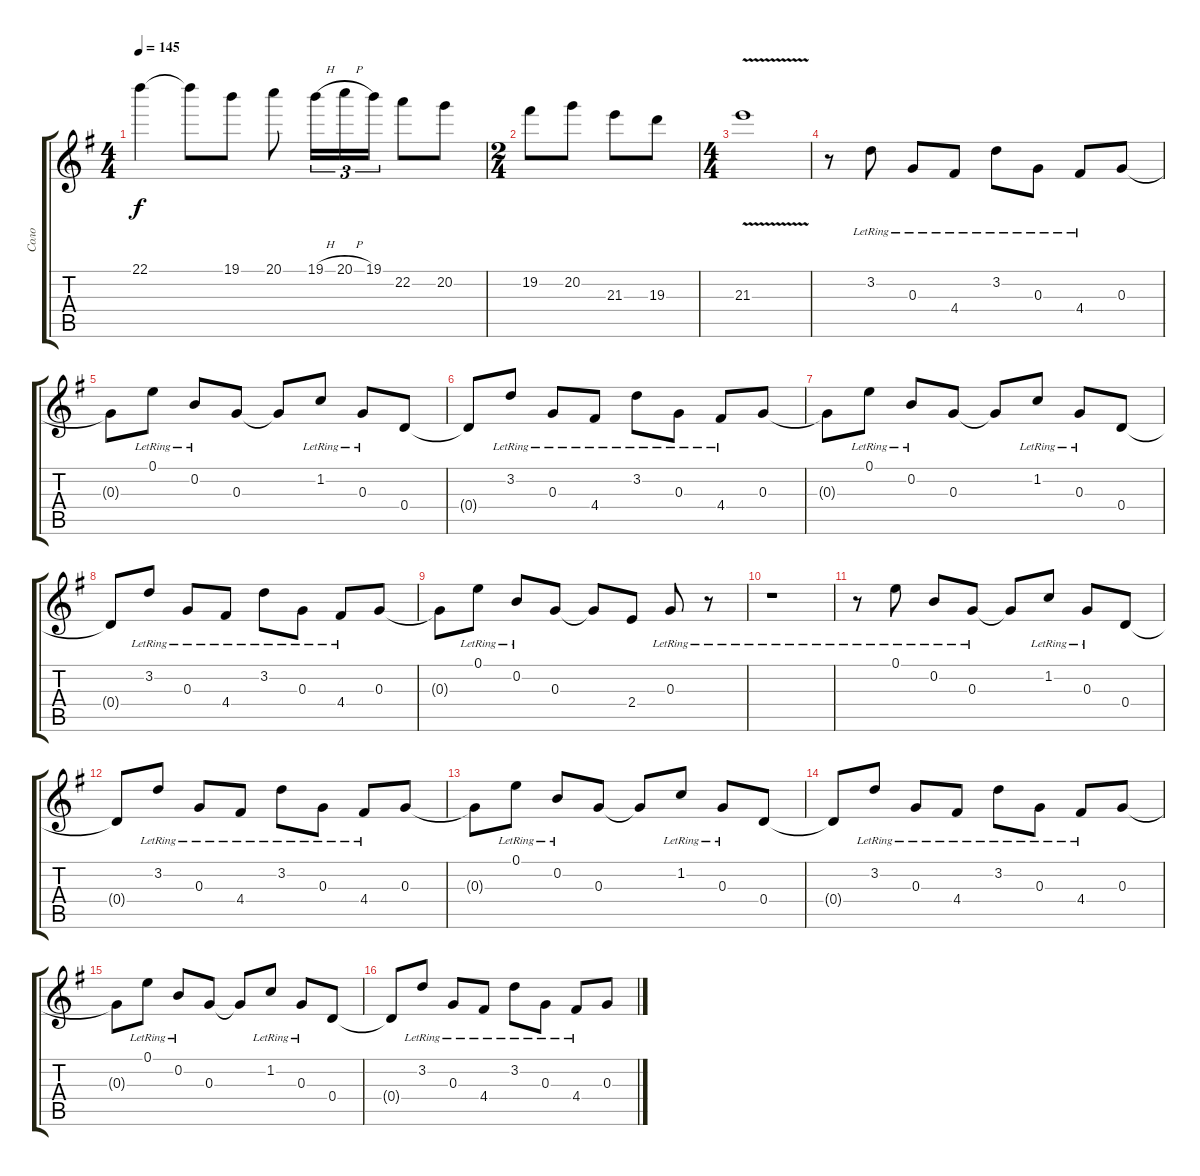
\track ("Соло " "Соло ") {instrument distortionguitar}
\staff {score tabs}
\tuning (E4 B3 G3 D3 A2 E2) {hide}
\ts (4 4)
\tempo 145
\clef g2
\ks g
22.1{t}.4{dy f} 22.1{t}.8 19.1.8 20.1.8 19.1{h}.16{tu (3 2)} 20.1{h}.16{tu (3 2)} 19.1.16{tu (3 2)} 22.2.8 20.2.8 |
\ts (2 4)
19.2.8 20.2.8 21.3.8 19.3.8 |
\ts (4 4)
21.3{v}.1 |
r.8{instrument electricguitarclean} 3.2{lr}.8 0.3{lr}.8 4.4{lr}.8 3.2{lr}.8 0.3{lr}.8 4.4{lr}.8 0.3.8 |
0.3{t}.8 0.1{lr}.8 0.2{lr}.8 0.3.8 0.3{t}.8 1.2{lr}.8 0.3{lr}.8 0.4.8 |
0.4{t}.8 3.2{lr}.8 0.3{lr}.8 4.4{lr}.8 3.2{lr}.8 0.3{lr}.8 4.4{lr}.8 0.3.8 |
0.3{t}.8 0.1{lr}.8 0.2{lr}.8 0.3.8 0.3{t}.8 1.2{lr}.8 0.3{lr}.8 0.4.8 |
0.4{t}.8 3.2{lr}.8 0.3{lr}.8 4.4{lr}.8 3.2{lr}.8 0.3{lr}.8 4.4{lr}.8 0.3.8 |
0.3{t}.8 0.1{lr}.8 0.2{lr}.8 0.3.8 0.3{t}.8 2.4.8 0.3{lr}.8 r.8 |
r.1 |
r.8 0.1{lr}.8 0.2{lr}.8 0.3{lr}.8 0.3{t}.8 1.2{lr}.8 0.3{lr}.8 0.4.8 |
0.4{t}.8 3.2{lr}.8 0.3{lr}.8 4.4{lr}.8 3.2{lr}.8 0.3{lr}.8 4.4{lr}.8 0.3.8 |
0.3{t}.8 0.1{lr}.8 0.2{lr}.8 0.3.8 0.3{t}.8 1.2{lr}.8 0.3{lr}.8 0.4.8 |
0.4{t}.8 3.2{lr}.8 0.3{lr}.8 4.4{lr}.8 3.2{lr}.8 0.3{lr}.8 4.4{lr}.8 0.3.8 |
0.3{t}.8 0.1{lr}.8 0.2{lr}.8 0.3.8 0.3{t}.8 1.2{lr}.8 0.3{lr}.8 0.4.8 |
0.4{t}.8 3.2{lr}.8 0.3{lr}.8 4.4{lr}.8 3.2{lr}.8 0.3{lr}.8 4.4{lr}.8 0.3.8
